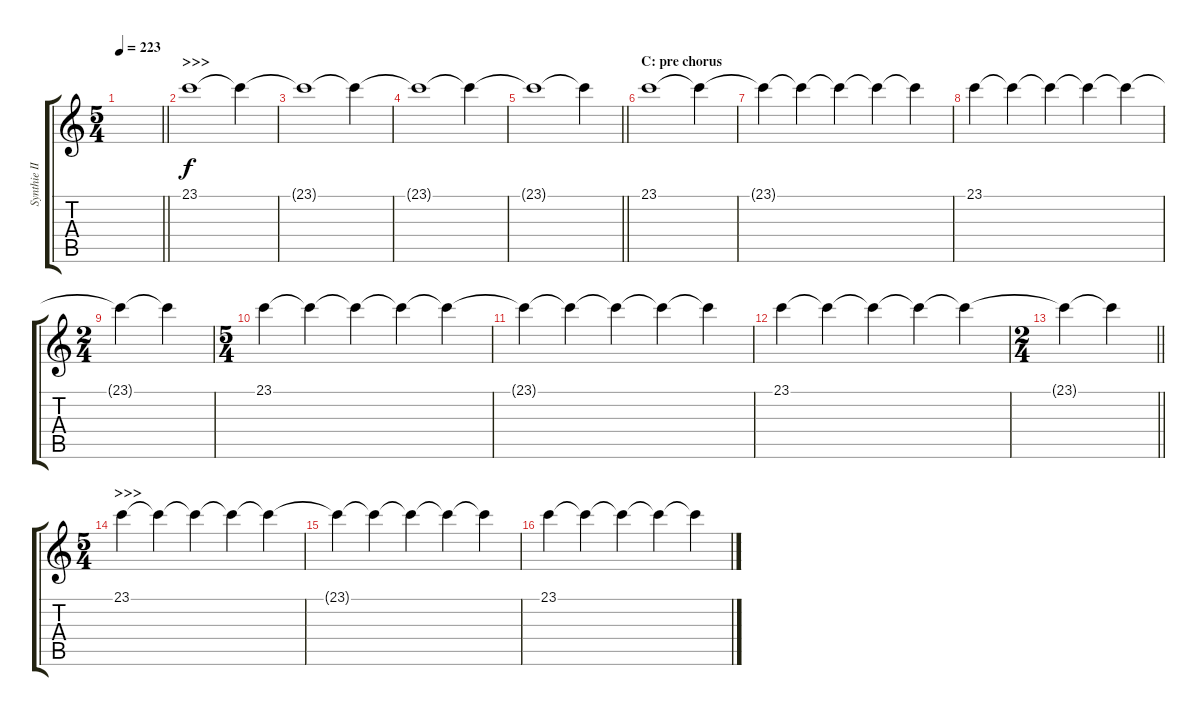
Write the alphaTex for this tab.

\track ("Synthie II" "Synthie II") {instrument stringensemble1}
\staff {score tabs}
\tuning (Db4 Ab3 E3 B2 Gb2 B1) {hide}
\ts (5 4)
\tempo 223
\clef g2
\barLineRight lightlight
\ks c
|
\section ("" ">>>")
23.1.1 23.1{t}.4 |
23.1{t}.1 23.1{t}.4 |
23.1{t}.1 23.1{t}.4 |
\barLineRight lightlight
23.1{t}.1 23.1{t}.4 |
\section ("" "C: pre chorus")
23.1.1 23.1{t}.4 |
23.1{t}.4 23.1{t}.4 23.1{t}.4 23.1{t}.4 23.1{t}.4 |
23.1.4 23.1{t}.4 23.1{t}.4 23.1{t}.4 23.1{t}.4 |
\ts (2 4)
23.1{t}.4 23.1{t}.4 |
\ts (5 4)
23.1.4 23.1{t}.4 23.1{t}.4 23.1{t}.4 23.1{t}.4 |
23.1{t}.4 23.1{t}.4 23.1{t}.4 23.1{t}.4 23.1{t}.4 |
23.1.4 23.1{t}.4 23.1{t}.4 23.1{t}.4 23.1{t}.4 |
\ts (2 4)
\barLineRight lightlight
23.1{t}.4 23.1{t}.4 |
\ts (5 4)
\section ("" ">>>")
23.1.4 23.1{t}.4 23.1{t}.4 23.1{t}.4 23.1{t}.4 |
23.1{t}.4 23.1{t}.4 23.1{t}.4 23.1{t}.4 23.1{t}.4 |
23.1.4 23.1{t}.4 23.1{t}.4 23.1{t}.4 23.1{t}.4
